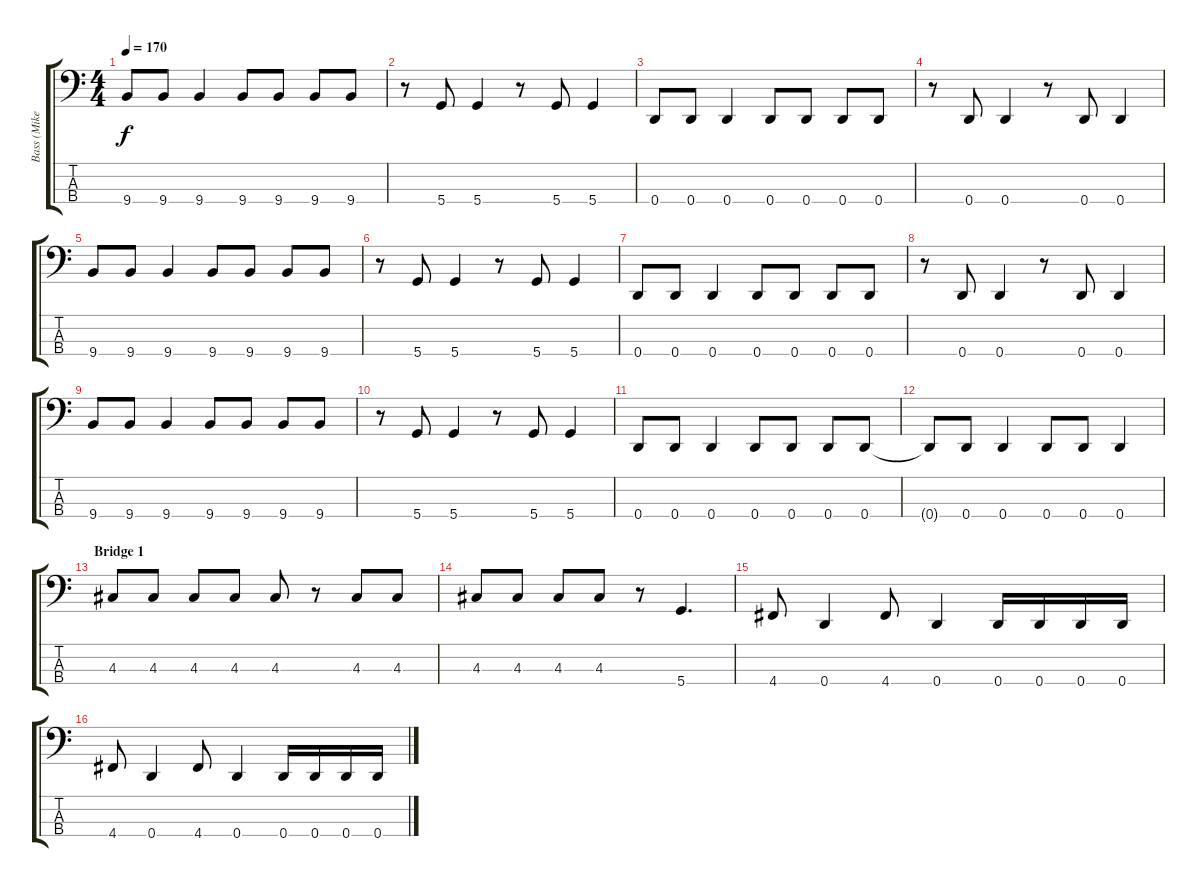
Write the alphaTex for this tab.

\track ("Bass (Mike Glita)" "Bass (Mike") {instrument electricbassfinger}
\staff {score tabs}
\tuning (G2 D2 A1 D1) {hide}
\ts (4 4)
\tempo 170
\clef f4
\ks c
9.4.8{dy f} 9.4.8 9.4.4 9.4.8 9.4.8 9.4.8 9.4.8 |
r.8 5.4.8 5.4.4 r.8 5.4.8 5.4.4 |
0.4.8 0.4.8 0.4.4 0.4.8 0.4.8 0.4.8 0.4.8 |
r.8 0.4.8 0.4.4 r.8 0.4.8 0.4.4 |
9.4.8 9.4.8 9.4.4 9.4.8 9.4.8 9.4.8 9.4.8 |
r.8 5.4.8 5.4.4 r.8 5.4.8 5.4.4 |
0.4.8 0.4.8 0.4.4 0.4.8 0.4.8 0.4.8 0.4.8 |
r.8 0.4.8 0.4.4 r.8 0.4.8 0.4.4 |
9.4.8 9.4.8 9.4.4 9.4.8 9.4.8 9.4.8 9.4.8 |
r.8 5.4.8 5.4.4 r.8 5.4.8 5.4.4 |
0.4.8 0.4.8 0.4.4 0.4.8 0.4.8 0.4.8 0.4.8 |
0.4{t}.8 0.4.8 0.4.4 0.4.8 0.4.8 0.4.4 |
\section ("" "Bridge 1")
4.3.8 4.3.8 4.3.8 4.3.8 4.3.8 r.8 4.3.8 4.3.8 |
4.3.8 4.3.8 4.3.8 4.3.8 r.8 5.4.4{d} |
4.4.8 0.4.4 4.4.8 0.4.4 0.4.16 0.4.16 0.4.16 0.4.16 |
4.4.8 0.4.4 4.4.8 0.4.4 0.4.16 0.4.16 0.4.16 0.4.16
